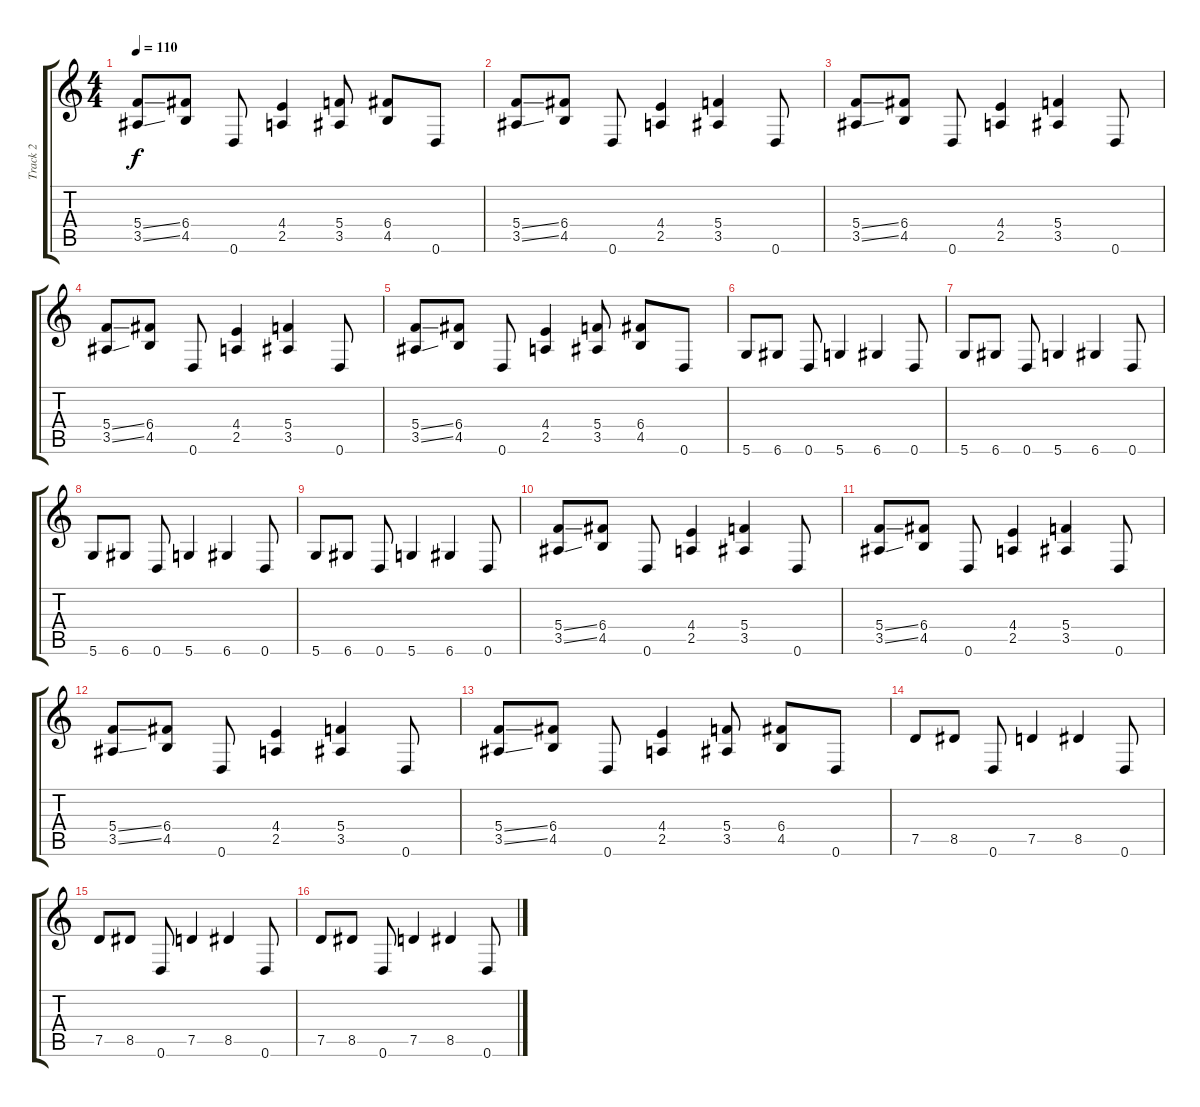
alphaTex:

\track ("Track 2" "Track 2") {instrument distortionguitar}
\staff {score tabs}
\tuning (D4 A3 F3 C3 G2 D2) {hide}
\ts (4 4)
\tempo 110
\clef g2
\ks c
(5.4{ss} 3.5{ss}).8{dy f} (6.4 4.5).8 0.6.8 (4.4 2.5).4 (5.4 3.5).8 (6.4 4.5).8 0.6.8 |
(5.4{ss} 3.5{ss}).8 (6.4 4.5).8 0.6.8 (4.4 2.5).4 (5.4 3.5).4 0.6.8 |
(5.4{ss} 3.5{ss}).8 (6.4 4.5).8 0.6.8 (4.4 2.5).4 (5.4 3.5).4 0.6.8 |
(5.4{ss} 3.5{ss}).8 (6.4 4.5).8 0.6.8 (4.4 2.5).4 (5.4 3.5).4 0.6.8 |
(5.4{ss} 3.5{ss}).8 (6.4 4.5).8 0.6.8 (4.4 2.5).4 (5.4 3.5).8 (6.4 4.5).8 0.6.8 |
5.6.8 6.6.8 0.6.8 5.6.4 6.6.4 0.6.8 |
5.6.8 6.6.8 0.6.8 5.6.4 6.6.4 0.6.8 |
5.6.8 6.6.8 0.6.8 5.6.4 6.6.4 0.6.8 |
5.6.8 6.6.8 0.6.8 5.6.4 6.6.4 0.6.8 |
(5.4{ss} 3.5{ss}).8 (6.4 4.5).8 0.6.8 (4.4 2.5).4 (5.4 3.5).4 0.6.8 |
(5.4{ss} 3.5{ss}).8 (6.4 4.5).8 0.6.8 (4.4 2.5).4 (5.4 3.5).4 0.6.8 |
(5.4{ss} 3.5{ss}).8 (6.4 4.5).8 0.6.8 (4.4 2.5).4 (5.4 3.5).4 0.6.8 |
(5.4{ss} 3.5{ss}).8 (6.4 4.5).8 0.6.8 (4.4 2.5).4 (5.4 3.5).8 (6.4 4.5).8 0.6.8 |
7.5.8 8.5.8 0.6.8 7.5.4 8.5.4 0.6.8 |
7.5.8 8.5.8 0.6.8 7.5.4 8.5.4 0.6.8 |
7.5.8 8.5.8 0.6.8 7.5.4 8.5.4 0.6.8
